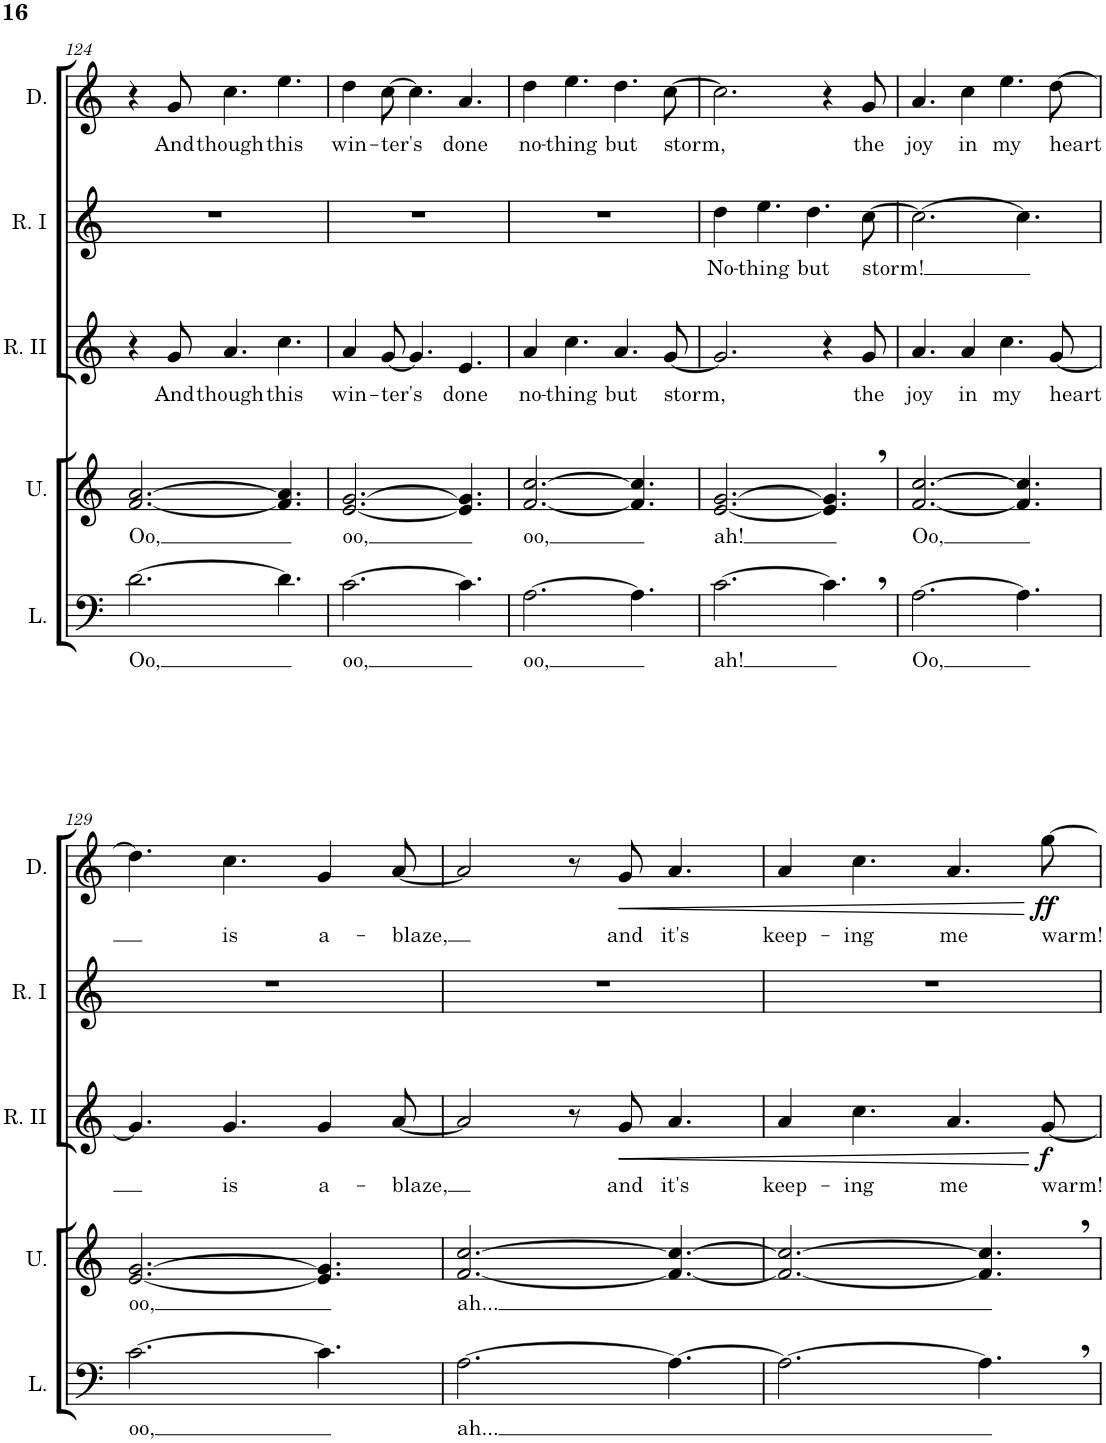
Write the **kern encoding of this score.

**kern	**text	**kern	**text	**kern	**text	**dynam	**kern	**text	**kern	**text	**dynam
*part5	*part5	*part4	*part4	*part3	*part3	*part3	*part2	*part2	*part1	*part1	*part1
*staff5	*staff5	*staff4	*staff4	*staff3	*staff3	*staff3	*staff2	*staff2	*staff1	*staff1	*staff1
*I"Lower Voices	*	*I"Upper Voices	*	*I"Round II	*	*	*I"Round I	*	*I"Duet	*	*
*I'L.	*	*I'U.	*	*I'R. II	*	*	*I'R. I	*	*I'D.	*	*
!!LO:PB:g=z
*clefF4	*	*clefG2	*	*clefG2	*	*	*clefG2	*	*clefG2	*	*
*k[]	*	*k[]	*	*k[]	*	*	*k[]	*	*k[]	*	*
*M9/8	*	*M9/8	*	*M9/8	*	*	*M9/8	*	*M9/8	*	*
=124	=124	=124	=124	=124	=124	=124	=124	=124	=124	=124	=124
!	!LO:LY:b	!	!LO:LY:b	!	!	!	!	!	!	!	!
[2.d\	Oo,	[2.f/ [2.a/	Oo,	4r	.	.	8%9r	.	4r	.	.
!	!	!	!	!	!LO:LY:b	!	!	!	!	!LO:LY:b	!
.	.	.	.	8g/	And	.	.	.	8g/	And	.
!	!	!	!	!	!LO:LY:b	!	!	!	!	!LO:LY:b	!
.	.	.	.	4.a/	though	.	.	.	4.cc\	though	.
!	!	!	!	!	!LO:LY:b	!	!	!	!	!LO:LY:b	!
4.d\]	.	4.f/] 4.a/]	.	4.cc\	this	.	.	.	4.ee\	this	.
=125	=125	=125	=125	=125	=125	=125	=125	=125	=125	=125	=125
!	!LO:LY:b	!	!LO:LY:b	!	!LO:LY:b	!	!	!	!	!LO:LY:b	!
[2.c\	oo,	[2.e/ [2.g/	oo,	4a/	win-	.	8%9r	.	4dd\	win-	.
!	!	!	!	!	!LO:LY:b	!	!	!	!	!LO:LY:b	!
.	.	.	.	[8g/	-ter's	.	.	.	[8cc\	-ter's	.
.	.	.	.	4.g/]	.	.	.	.	4.cc\]	.	.
!	!	!	!	!	!LO:LY:b	!	!	!	!	!LO:LY:b	!
4.c\]	.	4.e/] 4.g/]	.	4.e/	done	.	.	.	4.a/	done	.
=126	=126	=126	=126	=126	=126	=126	=126	=126	=126	=126	=126
!	!LO:LY:b	!	!LO:LY:b	!	!LO:LY:b	!	!	!	!	!LO:LY:b	!
[2.A\	oo,	[2.f/ [2.cc/	oo,	4a/	no-	.	8%9r	.	4dd\	no-	.
!	!	!	!	!	!LO:LY:b	!	!	!	!	!LO:LY:b	!
.	.	.	.	4.cc\	-thing	.	.	.	4.ee\	-thing	.
!	!	!	!	!	!LO:LY:b	!	!	!	!	!LO:LY:b	!
.	.	.	.	4.a/	but	.	.	.	4.dd\	but	.
4.A\]	.	4.f/] 4.cc/]	.	.	.	.	.	.	.	.	.
!	!	!	!	!	!LO:LY:b	!	!	!	!	!LO:LY:b	!
.	.	.	.	[8g/	storm,	.	.	.	[8cc\	storm,	.
=127	=127	=127	=127	=127	=127	=127	=127	=127	=127	=127	=127
!	!LO:LY:b	!	!LO:LY:b	!	!	!	!	!LO:LY:b	!	!	!
[2.c\	ah!	[2.e/ [2.g/	ah!	2.g/]	.	.	4dd\	No-	2.cc\]	.	.
!	!	!	!	!	!	!	!	!LO:LY:b	!	!	!
.	.	.	.	.	.	.	4.ee\	-thing	.	.	.
!	!	!	!	!	!	!	!	!LO:LY:b	!	!	!
.	.	.	.	.	.	.	4.dd\	but	.	.	.
4.c,\]	.	4.e/], 4.g/],	.	4r	.	.	.	.	4r	.	.
!	!	!	!	!	!LO:LY:b	!	!	!LO:LY:b	!	!LO:LY:b	!
.	.	.	.	8g/	the	.	[8cc\	storm!	8g/	the	.
=128	=128	=128	=128	=128	=128	=128	=128	=128	=128	=128	=128
!	!LO:LY:b	!	!LO:LY:b	!	!LO:LY:b	!	!	!	!	!LO:LY:b	!
[2.A\	Oo,	[2.f/ [2.cc/	Oo,	4.a/	joy	.	2.cc\_	.	4.a/	joy	.
!	!	!	!	!	!LO:LY:b	!	!	!	!	!LO:LY:b	!
.	.	.	.	4a/	in	.	.	.	4cc\	in	.
!	!	!	!	!	!LO:LY:b	!	!	!	!	!LO:LY:b	!
.	.	.	.	4.cc\	my	.	.	.	4.ee\	my	.
4.A\]	.	4.f/] 4.cc/]	.	.	.	.	4.cc\]	.	.	.	.
!	!	!	!	!	!LO:LY:b	!	!	!	!	!LO:LY:b	!
.	.	.	.	[8g/	heart	.	.	.	[8dd\	heart	.
!!LO:LB:g=z
=129	=129	=129	=129	=129	=129	=129	=129	=129	=129	=129	=129
!	!LO:LY:b	!	!LO:LY:b	!	!	!	!	!	!	!	!
[2.c\	oo,	[2.e/ [2.g/	oo,	4.g/]	.	.	8%9r	.	4.dd\]	.	.
!	!	!	!	!	!LO:LY:b	!	!	!	!	!LO:LY:b	!
.	.	.	.	4.g/	is	.	.	.	4.cc\	is	.
!	!	!	!	!	!LO:LY:b	!	!	!	!	!LO:LY:b	!
4.c\]	.	4.e/] 4.g/]	.	4g/	a-	.	.	.	4g/	a-	.
!	!	!	!	!	!LO:LY:b	!	!	!	!	!LO:LY:b	!
.	.	.	.	[8a/	-blaze,	.	.	.	[8a/	-blaze,	.
=130	=130	=130	=130	=130	=130	=130	=130	=130	=130	=130	=130
!	!LO:LY:b	!	!LO:LY:b	!	!	!	!	!	!	!	!
[2.A\	ah...	[2.f/ [2.cc/	ah...	2a/]	.	.	8%9r	.	2a/]	.	.
.	.	.	.	8r	.	.	.	.	8r	.	.
!	!	!	!	!	!LO:LY:b	!LO:HP:b	!	!	!	!LO:LY:b	!LO:HP:b
.	.	.	.	8g/	and	<	.	.	8g/	and	<
!	!	!	!	!	!LO:LY:b	!	!	!	!	!LO:LY:b	!
4.A\_	.	4.f/_ 4.cc/_	.	4.a/	it's	.	.	.	4.a/	it's	.
=131	=131	=131	=131	=131	=131	=131	=131	=131	=131	=131	=131
!	!	!	!	!	!LO:LY:b	!	!	!	!	!LO:LY:b	!
2.A\_	.	2.f/_ 2.cc/_	.	4a/	keep-	.	8%9r	.	4a/	keep-	.
!	!	!	!	!	!LO:LY:b	!	!	!	!	!LO:LY:b	!
.	.	.	.	4.cc\	-ing	.	.	.	4.cc\	-ing	.
!	!	!	!	!	!LO:LY:b	!	!	!	!	!LO:LY:b	!
.	.	.	.	4.a/	me	.	.	.	4.a/	me	.
4.A,\]	.	4.f/], 4.cc/],	.	.	.	.	.	.	.	.	.
!	!	!	!	!	!LO:LY:b	!LO:DY:n=1:b	!	!	!	!LO:LY:b	!LO:DY:n=1:b
.	.	.	.	[8g/	warm!	[ f	.	.	[8gg\	warm!	[ ff
=	=	=	=	=	=	=	=	=	=	=	=
*-	*-	*-	*-	*-	*-	*-	*-	*-	*-	*-	*-
